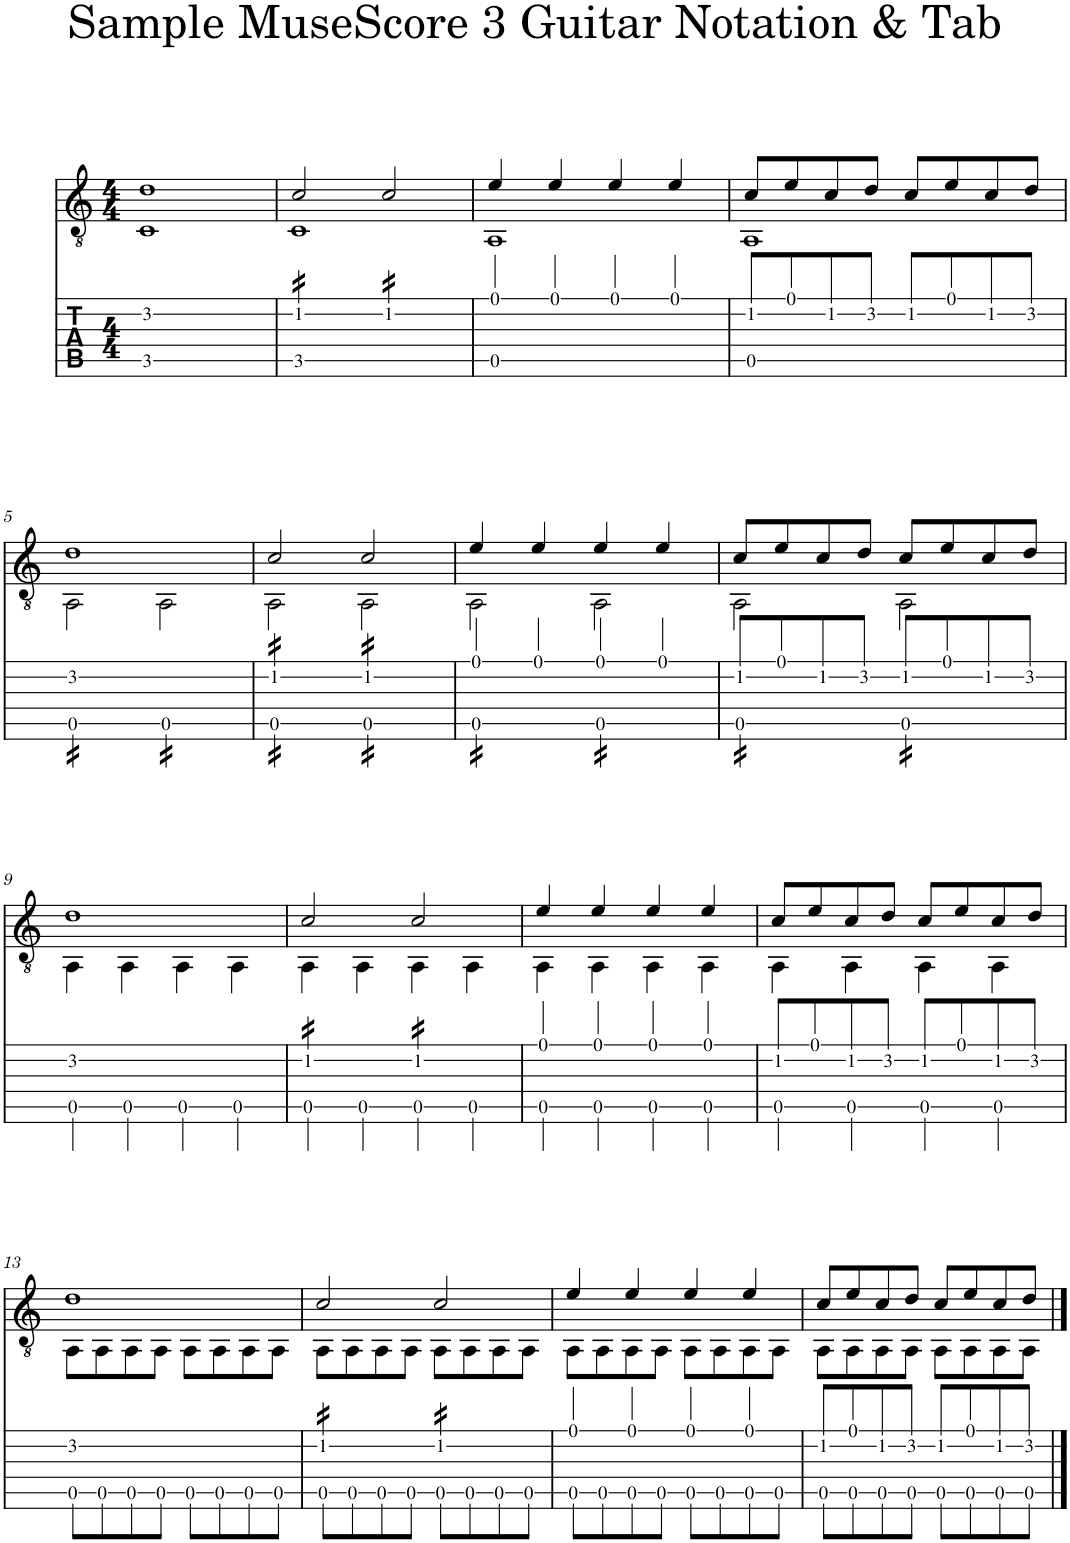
**kern	**kern
*part1	*part1
*staff2	*staff1
*I"Guitar	*
*I'Guit.	*
*stria6	*
*	*clefGv2
*k[]	*k[]
*M4/4	*M4/4
=1	=1
*^	*^
1d	1C	1d	1C
=2	=2	=2	=2
2c/	1C	2c/	1C
2c/	.	2c/	.
=3	=3	=3	=3
4e/	1AA	4e/	1AA
4e/	.	4e/	.
4e/	.	4e/	.
4e/	.	4e/	.
=4	=4	=4	=4
8c/L	1AA	8c/L	1AA
8e/	.	8e/	.
8c/	.	8c/	.
8d/J	.	8d/J	.
8c/L	.	8c/L	.
8e/	.	8e/	.
8c/	.	8c/	.
8d/J	.	8d/J	.
!!LO:LB:g=z	!!
=5	=5	=5	=5
1d	2AA\	1d	2AA\
.	2AA\	.	2AA\
=6	=6	=6	=6
2c/	2AA\	2c/	2AA\
2c/	2AA\	2c/	2AA\
=7	=7	=7	=7
4e/	2AA\	4e/	2AA\
4e/	.	4e/	.
4e/	2AA\	4e/	2AA\
4e/	.	4e/	.
=8	=8	=8	=8
8c/L	2AA\	8c/L	2AA\
8e/	.	8e/	.
8c/	.	8c/	.
8d/J	.	8d/J	.
8c/L	2AA\	8c/L	2AA\
8e/	.	8e/	.
8c/	.	8c/	.
8d/J	.	8d/J	.
!!LO:LB:g=z	!!
=9	=9	=9	=9
1d	4AA\	1d	4AA\
.	4AA\	.	4AA\
.	4AA\	.	4AA\
.	4AA\	.	4AA\
=10	=10	=10	=10
2c/	4AA\	2c/	4AA\
.	4AA\	.	4AA\
2c/	4AA\	2c/	4AA\
.	4AA\	.	4AA\
=11	=11	=11	=11
4e/	4AA\	4e/	4AA\
4e/	4AA\	4e/	4AA\
4e/	4AA\	4e/	4AA\
4e/	4AA\	4e/	4AA\
=12	=12	=12	=12
8c/L	4AA\	8c/L	4AA\
8e/	.	8e/	.
8c/	4AA\	8c/	4AA\
8d/J	.	8d/J	.
8c/L	4AA\	8c/L	4AA\
8e/	.	8e/	.
8c/	4AA\	8c/	4AA\
8d/J	.	8d/J	.
!!LO:LB:g=z	!!
=13	=13	=13	=13
1d	8AA\L	1d	8AA\L
.	8AA\	.	8AA\
.	8AA\	.	8AA\
.	8AA\J	.	8AA\J
.	8AA\L	.	8AA\L
.	8AA\	.	8AA\
.	8AA\	.	8AA\
.	8AA\J	.	8AA\J
=14	=14	=14	=14
2c/	8AA\L	2c/	8AA\L
.	8AA\	.	8AA\
.	8AA\	.	8AA\
.	8AA\J	.	8AA\J
2c/	8AA\L	2c/	8AA\L
.	8AA\	.	8AA\
.	8AA\	.	8AA\
.	8AA\J	.	8AA\J
=15	=15	=15	=15
4e/	8AA\L	4e/	8AA\L
.	8AA\	.	8AA\
4e/	8AA\	4e/	8AA\
.	8AA\J	.	8AA\J
4e/	8AA\L	4e/	8AA\L
.	8AA\	.	8AA\
4e/	8AA\	4e/	8AA\
.	8AA\J	.	8AA\J
=16	=16	=16	=16
8c/L	8AA\L	8c/L	8AA\L
8e/	8AA\	8e/	8AA\
8c/	8AA\	8c/	8AA\
8d/J	8AA\J	8d/J	8AA\J
8c/L	8AA\L	8c/L	8AA\L
8e/	8AA\	8e/	8AA\
8c/	8AA\	8c/	8AA\
8d/J	8AA\J	8d/J	8AA\J
*v	*v	*	*
*	*v	*v
==	==
*-	*-
